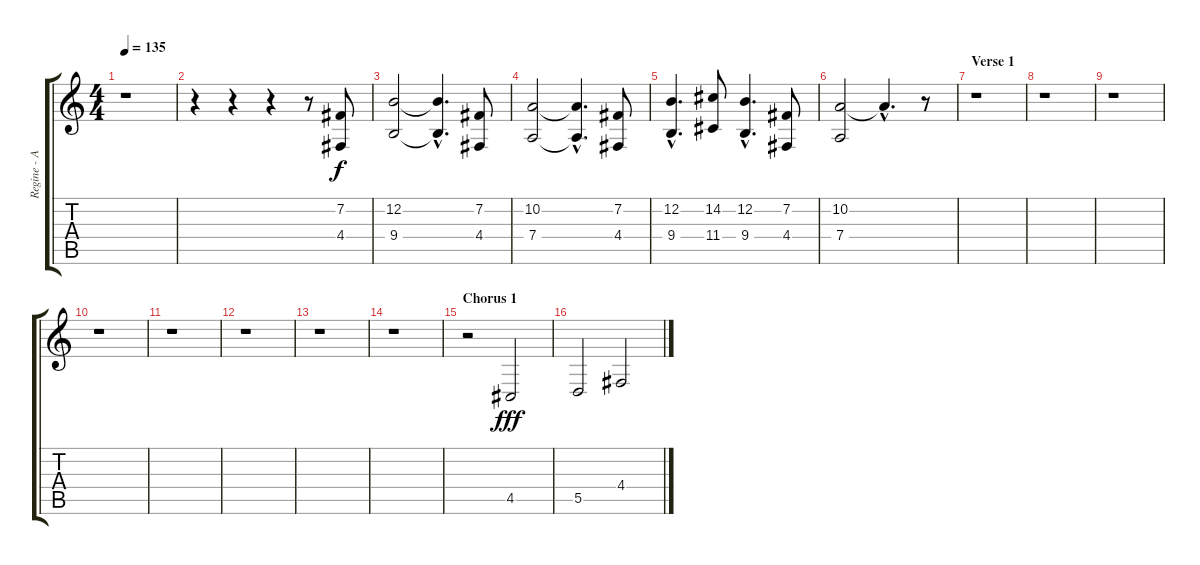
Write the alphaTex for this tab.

\track ("Regine - Accordion" "Regine - A") {instrument accordion}
\staff {score tabs}
\tuning (E4 B3 G3 D3 A2 E2) {hide}
\ts (4 4)
\tempo 135
\clef g2
\ks c
r.1{dy f} |
r.4 r.4 r.4 r.8 (7.2 4.4).8 |
(12.2 9.4).2 (12.2{hac t} 9.4{hac t}).4{d} (7.2 4.4).8 |
(10.2 7.4).2 (10.2{hac t} 7.4{hac t}).4{d} (7.2 4.4).8 |
(12.2{hac} 9.4{hac}).4{d} (14.2 11.4).8 (12.2{hac} 9.4{hac}).4{d} (7.2 4.4).8 |
(10.2 7.4).2 10.2{hac t}.4{d} r.8 |
\section ("" "Verse 1")
r.1 |
r.1 |
r.1 |
r.1 |
r.1 |
r.1 |
r.1 |
r.1 |
\section ("" "Chorus 1")
r.2 4.5.2{dy fff} |
5.5.2 4.4.2
